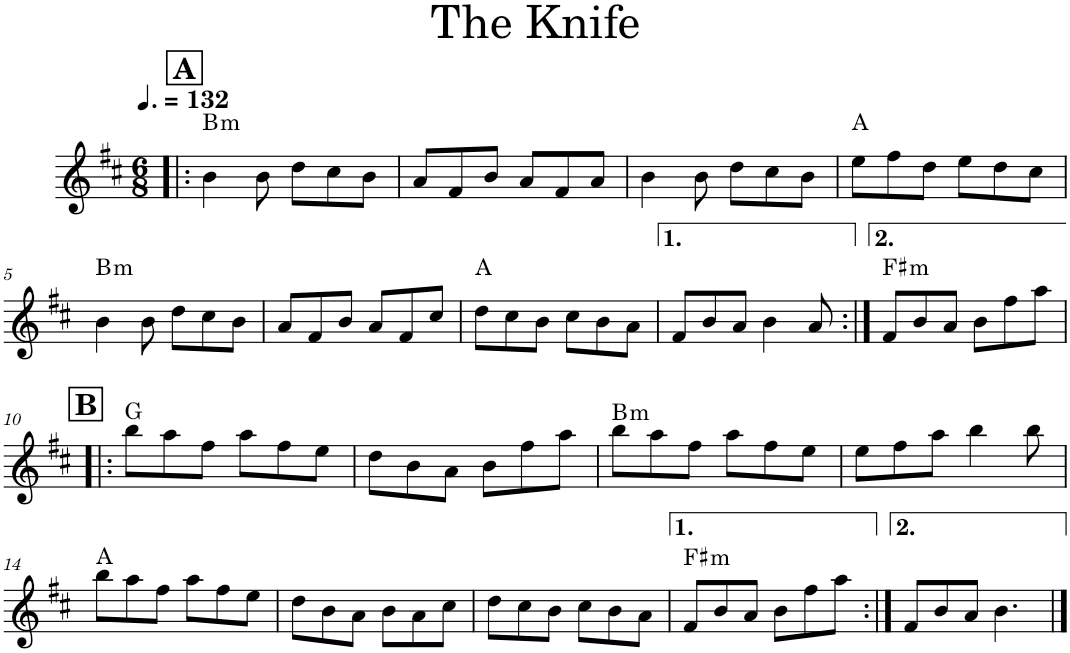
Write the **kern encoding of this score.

**kern	**harte
*part1	*part1
*staff1	*
*I"Piano	*
*I'Pno.	*
*clefG2	*
*k[f#c#]	*
*M6/8	*
*MM198	*
!!LO:REH:place=s1:a:B:cj:fs=14:t=A
=1!|:	=1!|:
!	!LO:H:kt=m
4b\	B:min
8b\	.
8dd\L	.
8cc#\	.
8b\J	.
=2	=2
8a/L	.
8f#/	.
8b/J	.
8a/L	.
8f#/	.
8a/J	.
=3	=3
4b\	.
8b\	.
8dd\L	.
8cc#\	.
8b\J	.
=4	=4
8ee\L	A:maj
8ff#\	.
8dd\J	.
8ee\L	.
8dd\	.
8cc#\J	.
!!LO:LB:g=z
=5	=5
!	!LO:H:kt=m
4b\	B:min
8b\	.
8dd\L	.
8cc#\	.
8b\J	.
=6	=6
8a/L	.
8f#/	.
8b/J	.
8a/L	.
8f#/	.
8cc#/J	.
=7	=7
8dd\L	A:maj
8cc#\	.
8b\J	.
8cc#\L	.
8b\	.
8a\J	.
=8	=8
8f#/L	.
8b/	.
8a/J	.
4b\	.
8a/	.
=9:|!	=9:|!
!	!LO:H:kt=m
8f#/L	F#:min
8b/	.
8a/J	.
8b\L	.
8ff#\	.
8aa\J	.
!!LO:LB:g=z
!!LO:REH:place=s1:a:B:cj:fs=14:t=B
=10!|:	=10!|:
8bb\L	G:maj
8aa\	.
8ff#\J	.
8aa\L	.
8ff#\	.
8ee\J	.
=11	=11
8dd\L	.
8b\	.
8a\J	.
8b\L	.
8ff#\	.
8aa\J	.
=12	=12
!	!LO:H:kt=m
8bb\L	B:min
8aa\	.
8ff#\J	.
8aa\L	.
8ff#\	.
8ee\J	.
=13	=13
8ee\L	.
8ff#\	.
8aa\J	.
4bb\	.
8bb\	.
!!LO:LB:g=z
=14	=14
8bb\L	A:maj
8aa\	.
8ff#\J	.
8aa\L	.
8ff#\	.
8ee\J	.
=15	=15
8dd\L	.
8b\	.
8a\J	.
8b\L	.
8a\	.
8cc#\J	.
=16	=16
8dd\L	.
8cc#\	.
8b\J	.
8cc#\L	.
8b\	.
8a\J	.
=17	=17
!	!LO:H:kt=m
8f#/L	F#:min
8b/	.
8a/J	.
8b\L	.
8ff#\	.
8aa\J	.
=18:|!	=18:|!
8f#/L	.
8b/	.
8a/J	.
4.b\	.
==	==
*-	*-
